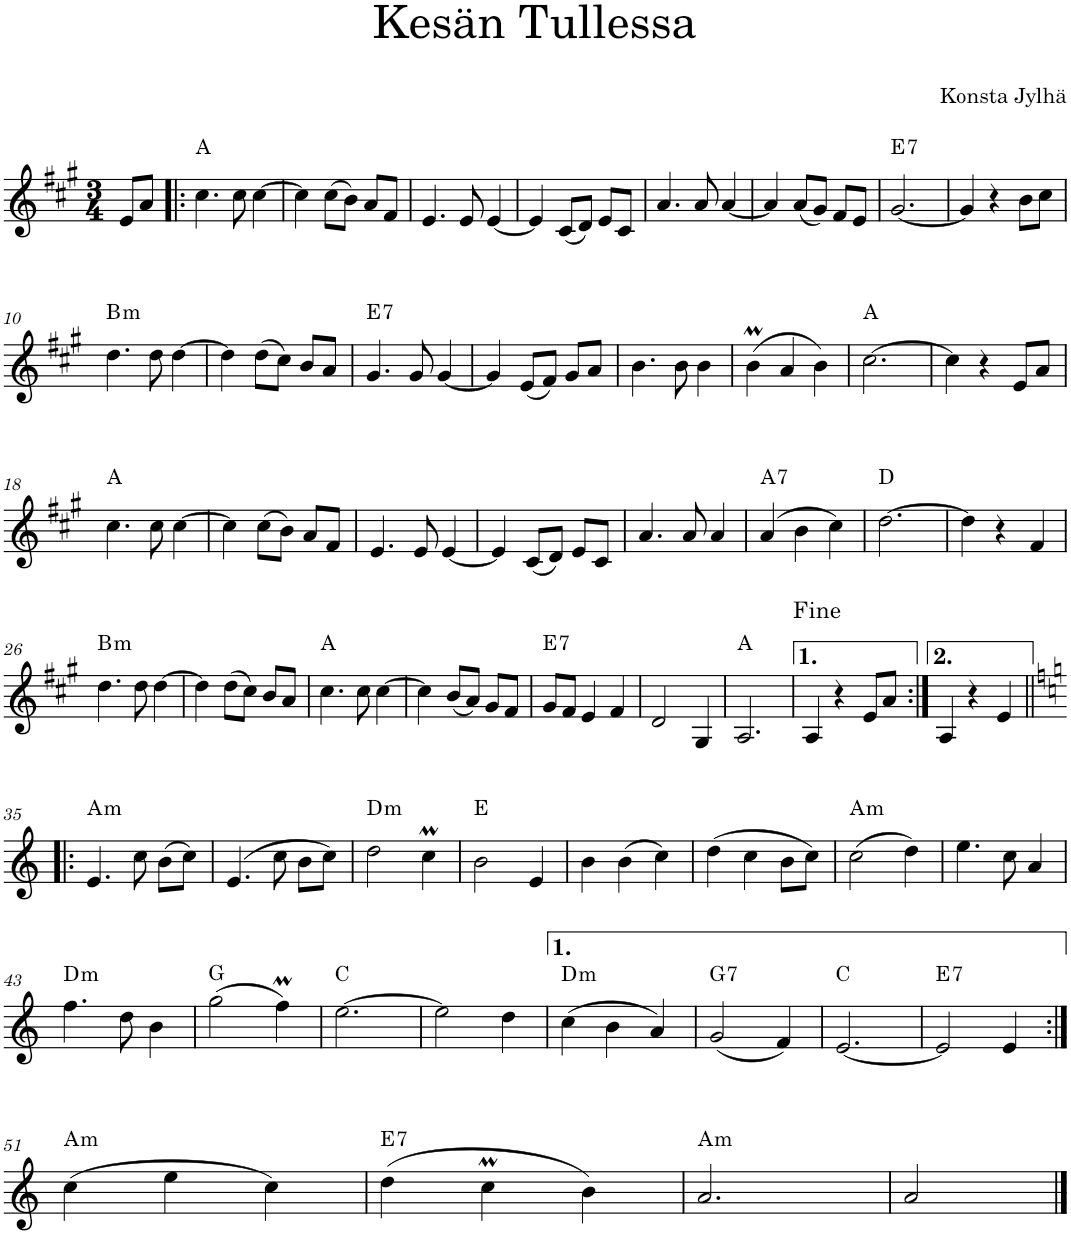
**kern	**harte
*part1	*part1
*staff1	*
*I"Violin	*
*I'Vln.	*
*clefG2	*
*k[f#c#g#]	*
*M3/4	*
=1	=1
8e/L	.
8a/J	.
=2!|:	=2!|:
4.cc#\	A:maj
8cc#\	.
[4cc#\	.
=3	=3
4cc#\]	.
(8cc#\L	.
8b\J)	.
8a/L	.
8f#/J	.
=4	=4
4.e/	.
8e/	.
[4e/	.
=5	=5
4e/]	.
(8c#/L	.
8d/J)	.
8e/L	.
8c#/J	.
=6	=6
4.a/	.
8a/	.
[4a/	.
=7	=7
4a/]	.
(8a/L	.
8g#/J)	.
8f#/L	.
8e/J	.
=8	=8
!	!LO:H:kt=7
[2.g#/	E:7
=9	=9
4g#/]	.
4r	.
8b\L	.
8cc#\J	.
!!LO:LB:g=z
=10	=10
!	!LO:H:kt=m
4.dd\	B:min
8dd\	.
[4dd\	.
=11	=11
4dd\]	.
(8dd\L	.
8cc#\J)	.
8b/L	.
8a/J	.
=12	=12
!	!LO:H:kt=7
4.g#/	E:7
8g#/	.
[4g#/	.
=13	=13
4g#/]	.
(8e/L	.
8f#/J)	.
8g#/L	.
8a/J	.
=14	=14
4.b\	.
8b\	.
4b\	.
=15	=15
(4bM\	.
4a/	.
4b\)	.
=16	=16
[2.cc#\	A:maj
=17	=17
4cc#\]	.
4r	.
8e/L	.
8a/J	.
!!LO:LB:g=z
=18	=18
4.cc#\	A:maj
8cc#\	.
[4cc#\	.
=19	=19
4cc#\]	.
(8cc#\L	.
8b\J)	.
8a/L	.
8f#/J	.
=20	=20
4.e/	.
8e/	.
[4e/	.
=21	=21
4e/]	.
(8c#/L	.
8d/J)	.
8e/L	.
8c#/J	.
=22	=22
4.a/	.
8a/	.
4a/	.
=23	=23
!	!LO:H:kt=7
(4a/	A:7
4b\	.
4cc#\)	.
=24	=24
[2.dd\	D:maj
=25	=25
4dd\]	.
4r	.
4f#/	.
!!LO:LB:g=z
=26	=26
!	!LO:H:kt=m
4.dd\	B:min
8dd\	.
[4dd\	.
=27	=27
4dd\]	.
(8dd\L	.
8cc#\J)	.
8b/L	.
8a/J	.
=28	=28
4.cc#\	A:maj
8cc#\	.
[4cc#\	.
=29	=29
4cc#\]	.
(8b/L	.
8a/J)	.
8g#/L	.
8f#/J	.
=30	=30
!	!LO:H:kt=7
8g#/L	E:7
8f#/J	.
4e/	.
4f#/	.
=31	=31
2d/	.
4G#/	.
=32	=32
2.A/	A:maj
=33	=33
4A/	.
4r	.
8e/L	.
8a/J	.
=34:|!	=34:|!
4A/	.
4r	.
4e/	.
!!LO:LB:g=z
=35!|:	=35!|:
*k[]	*
!	!LO:H:kt=m
4.e/	A:min
8cc\	.
(8b\L	.
8cc\J)	.
=36	=36
(4.e/	.
8cc\	.
8b\L	.
8cc\J)	.
=37	=37
!	!LO:H:kt=m
2dd\	D:min
4ccM\	.
=38	=38
2b\	E:maj
4e/	.
=39	=39
4b\	.
(4b\	.
4cc\)	.
=40	=40
(4dd\	.
4cc\	.
8b\L	.
8cc\J)	.
=41	=41
!	!LO:H:kt=m
(2cc\	A:min
4dd\)	.
=42	=42
4.ee\	.
8cc\	.
4a/	.
!!LO:LB:g=z
=43	=43
!	!LO:H:kt=m
4.ff\	D:min
8dd\	.
4b\	.
=44	=44
(2gg\	G:maj
4ffM\)	.
=45	=45
[2.ee\	C:maj
=46	=46
2ee\]	.
4dd\	.
=47	=47
!	!LO:H:kt=m
(4cc\	D:min
4b\	.
4a/)	.
=48	=48
!	!LO:H:kt=7
(2g/	G:7
4f/)	.
=49	=49
[2.e/	C:maj
=50	=50
!	!LO:H:kt=7
2e/]	E:7
4e/	.
!!LO:LB:g=z
=51:|!	=51:|!
!	!LO:H:kt=m
(4cc\	A:min
4ee\	.
4cc\)	.
=52	=52
!	!LO:H:kt=7
(4dd\	E:7
4ccM\	.
4b\)	.
=53	=53
!	!LO:H:kt=m
2.a/	A:min
=54	=54
2a/	.
==	==
*-	*-
